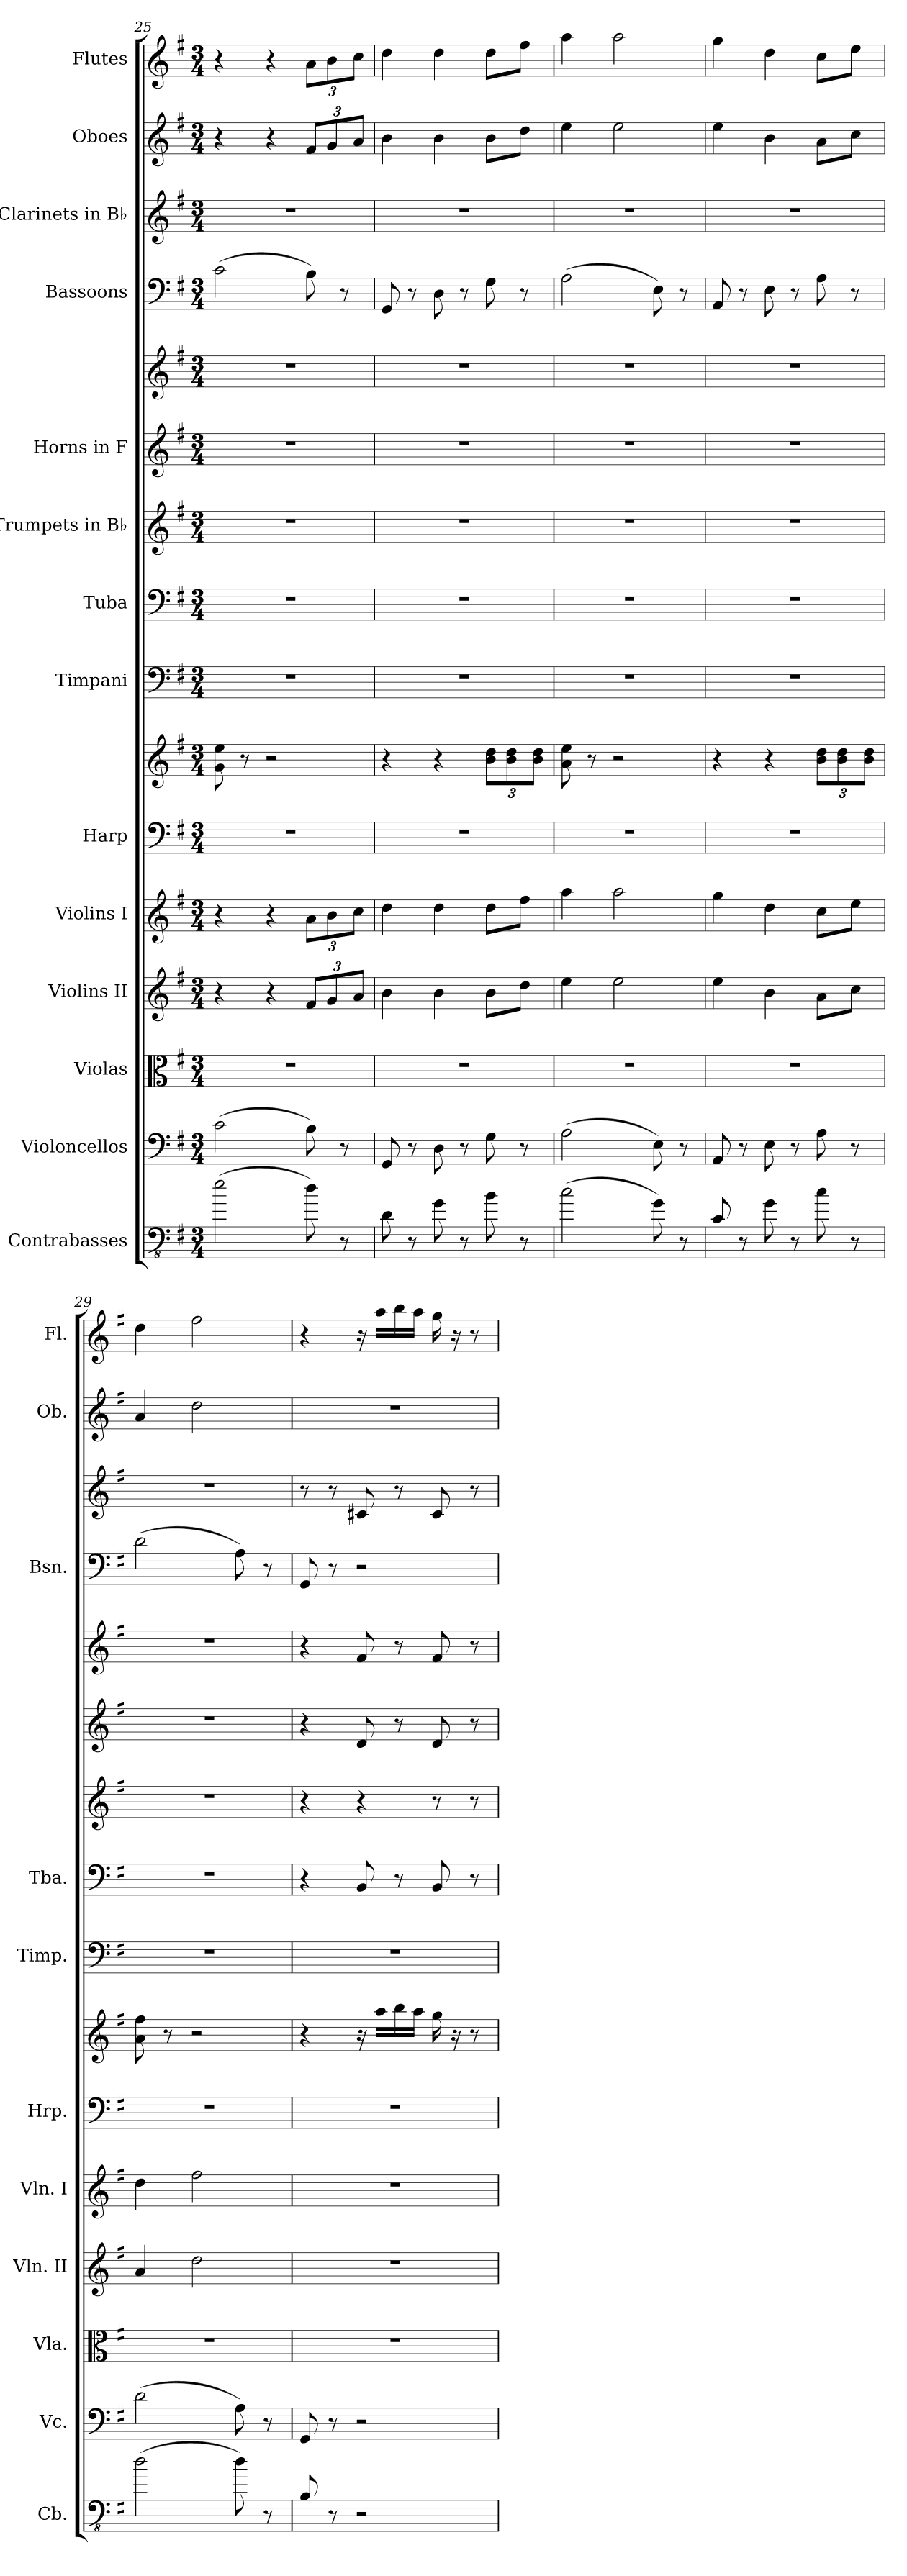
**kern	**kern	**kern	**kern	**kern	**kern	**kern	**kern	**kern	**kern	**kern	**kern	**kern	**kern	**kern	**kern
*part14	*part13	*part12	*part11	*part10	*part9	*part9	*part8	*part7	*part6	*part5	*part5	*part4	*part3	*part2	*part1
*staff16	*staff15	*staff14	*staff13	*staff12	*staff11	*staff10	*staff9	*staff8	*staff7	*staff6	*staff5	*staff4	*staff3	*staff2	*staff1
*I"Contrabasses	*I"Violoncellos	*I"Violas	*I"Violins II	*I"Violins I	*I"Harp	*	*I"Timpani	*I"Tuba	*I"Trumpets in B♭	*I"Horns in F	*	*I"Bassoons	*I"Clarinets in B♭	*I"Oboes	*I"Flutes
*I'Cb.	*I'Vc.	*I'Vla.	*I'Vln. II	*I'Vln. I	*I'Hrp.	*	*I'Timp.	*I'Tba.	*	*	*	*I'Bsn.	*	*I'Ob.	*I'Fl.
!!LO:PB:g=z
*clefFv4	*clefF4	*clefC3	*clefG2	*clefG2	*clefF4	*clefG2	*clefF4	*clefF4	*clefG2	*clefG2	*clefG2	*clefF4	*clefG2	*clefG2	*clefG2
*ITrd7c12	*	*	*	*	*	*	*	*	*ITrd1c2	*ITrd4c7	*ITrd4c7	*	*ITrd1c2	*	*
*k[f#]	*k[f#]	*k[f#]	*k[f#]	*k[f#]	*k[f#]	*k[f#]	*k[f#]	*k[f#]	*k[b-]	*k[]	*k[]	*k[f#]	*k[b-]	*k[f#]	*k[f#]
*M3/4	*M3/4	*M3/4	*M3/4	*M3/4	*M3/4	*M3/4	*M3/4	*M3/4	*M3/4	*M3/4	*M3/4	*M3/4	*M3/4	*M3/4	*M3/4
=25	=25	=25	=25	=25	=25	=25	=25	=25	=25	=25	=25	=25	=25	=25	=25
(2E\	(2c\	2.r	4r	4r	2.r	8g\ 8ee\	2.r	2.r	2.r	2.r	2.r	(2c\	2.r	4r	4r
.	.	.	.	.	.	8r	.	.	.	.	.	.	.	.	.
.	.	.	4r	4r	.	2r	.	.	.	.	.	.	.	4r	4r
*	*	*	*Xbrackettup	*Xbrackettup	*	*	*	*	*	*	*	*	*	*Xbrackettup	*Xbrackettup
8D\)	8B\)	.	12f#/L	12a\L	.	.	.	.	.	.	.	8B\)	.	12f#/L	12a\L
.	.	.	12g/	12b\	.	.	.	.	.	.	.	.	.	12g/	12b\
8r	8r	.	.	.	.	.	.	.	.	.	.	8r	.	.	.
.	.	.	12a/J	12cc\J	.	.	.	.	.	.	.	.	.	12a/J	12cc\J
=26	=26	=26	=26	=26	=26	=26	=26	=26	=26	=26	=26	=26	=26	=26	=26
8DD\	8GG/	2.r	4b\	4dd\	2.r	4r	2.r	2.r	2.r	2.r	2.r	8GG/	2.r	4b\	4dd\
8r	8r	.	.	.	.	.	.	.	.	.	.	8r	.	.	.
8GG\	8D\	.	4b\	4dd\	.	4r	.	.	.	.	.	8D\	.	4b\	4dd\
8r	8r	.	.	.	.	.	.	.	.	.	.	8r	.	.	.
*	*	*	*	*	*	*Xbrackettup	*	*	*	*	*	*	*	*	*
8BB\	8G\	.	8b\L	8dd\L	.	12b\ 12dd\L	.	.	.	.	.	8G\	.	8b\L	8dd\L
.	.	.	.	.	.	12b\ 12dd\	.	.	.	.	.	.	.	.	.
8r	8r	.	8dd\J	8ff#\J	.	.	.	.	.	.	.	8r	.	8dd\J	8ff#\J
.	.	.	.	.	.	12b\ 12dd\J	.	.	.	.	.	.	.	.	.
=27	=27	=27	=27	=27	=27	=27	=27	=27	=27	=27	=27	=27	=27	=27	=27
(2C\	(2A\	2.r	4ee\	4aa\	2.r	8a\ 8ee\	2.r	2.r	2.r	2.r	2.r	(2A\	2.r	4ee\	4aa\
.	.	.	.	.	.	8r	.	.	.	.	.	.	.	.	.
.	.	.	2ee\	2aa\	.	2r	.	.	.	.	.	.	.	2ee\	2aa\
8GG\)	8E\)	.	.	.	.	.	.	.	.	.	.	8E\)	.	.	.
8r	8r	.	.	.	.	.	.	.	.	.	.	8r	.	.	.
=28	=28	=28	=28	=28	=28	=28	=28	=28	=28	=28	=28	=28	=28	=28	=28
8CC/	8AA/	2.r	4ee\	4gg\	2.r	4r	2.r	2.r	2.r	2.r	2.r	8AA/	2.r	4ee\	4gg\
8r	8r	.	.	.	.	.	.	.	.	.	.	8r	.	.	.
8GG\	8E\	.	4b\	4dd\	.	4r	.	.	.	.	.	8E\	.	4b\	4dd\
8r	8r	.	.	.	.	.	.	.	.	.	.	8r	.	.	.
8C\	8A\	.	8a\L	8cc\L	.	12b\ 12dd\L	.	.	.	.	.	8A\	.	8a\L	8cc\L
.	.	.	.	.	.	12b\ 12dd\	.	.	.	.	.	.	.	.	.
8r	8r	.	8cc\J	8ee\J	.	.	.	.	.	.	.	8r	.	8cc\J	8ee\J
.	.	.	.	.	.	12b\ 12dd\J	.	.	.	.	.	.	.	.	.
=29	=29	=29	=29	=29	=29	=29	=29	=29	=29	=29	=29	=29	=29	=29	=29
(2D\	(2d\	2.r	4a/	4dd\	2.r	8a\ 8ff#\	2.r	2.r	2.r	2.r	2.r	(2d\	2.r	4a/	4dd\
.	.	.	.	.	.	8r	.	.	.	.	.	.	.	.	.
.	.	.	2dd\	2ff#\	.	2r	.	.	.	.	.	.	.	2dd\	2ff#\
8D\)	8A\)	.	.	.	.	.	.	.	.	.	.	8A\)	.	.	.
8r	8r	.	.	.	.	.	.	.	.	.	.	8r	.	.	.
!!LO:PB:g=z
=30	=30	=30	=30	=30	=30	=30	=30	=30	=30	=30	=30	=30	=30	=30	=30
8BBB/	8GG/	2.r	2.r	2.r	2.r	4r	2.r	4r	4r	4r	4r	8GG/	8r	2.r	4r
8r	8r	.	.	.	.	.	.	.	.	.	.	8r	8r	.	.
2r	2r	.	.	.	.	16r	.	8BB/	4r	8G/	8B/	2r	8Bn/	.	16r
.	.	.	.	.	.	16aa\LL	.	.	.	.	.	.	.	.	16aa\LL
.	.	.	.	.	.	16bb\	.	8r	.	8r	8r	.	8r	.	16bb\
.	.	.	.	.	.	16aa\JJ	.	.	.	.	.	.	.	.	16aa\JJ
.	.	.	.	.	.	16gg\	.	8BB/	8r	8G/	8B/	.	8B/	.	16gg\
.	.	.	.	.	.	16r	.	.	.	.	.	.	.	.	16r
.	.	.	.	.	.	8r	.	8r	8r	8r	8r	.	8r	.	8r
=	=	=	=	=	=	=	=	=	=	=	=	=	=	=	=
*-	*-	*-	*-	*-	*-	*-	*-	*-	*-	*-	*-	*-	*-	*-	*-
